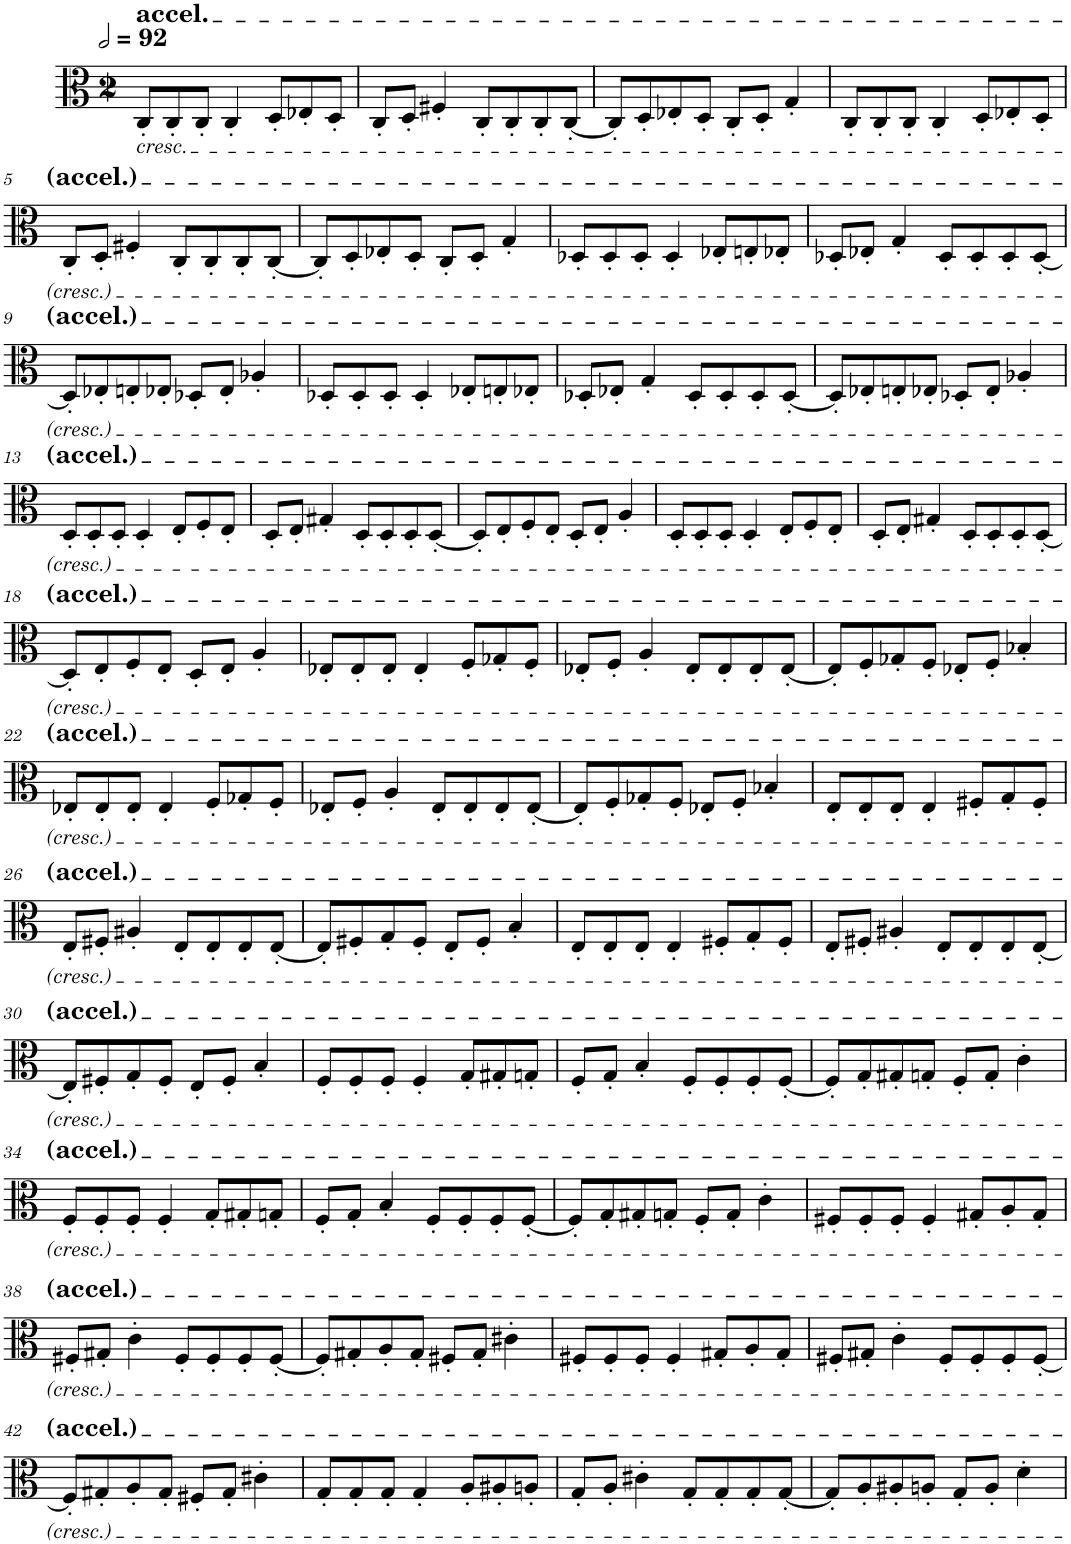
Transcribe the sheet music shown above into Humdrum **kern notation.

**kern
*part1
*staff1
*I"Viola
*I'Vla.
*clefC3
*k[]
*M2/2
*MM184
=1
!LO:TX:b:i:t=cresc.
!LO:TX:a:t=accel.
8C'/L
8C'/
8C'/J
4C'/
8D'/L
8E-X'/
8D'/J
=2
8C'/L
8D'/J
4F#X'/
8C'/L
8C'/
8C'/
[8C'/J
=3
8C'/L]
8D'/
8E-X'/
8D'/J
8C'/L
8D'/J
4G'/
=4
8C'/L
8C'/
8C'/J
4C'/
8D'/L
8E-X'/
8D'/J
!!LO:LB:g=z
=5
8C'/L
8D'/J
4F#X'/
8C'/L
8C'/
8C'/
[8C'/J
=6
8C'/L]
8D'/
8E-X'/
8D'/J
8C'/L
8D'/J
4G'/
=7
8D-X'/L
8D-'/
8D-'/J
4D-'/
8E-X'/L
8En'/
8E-X'/J
=8
8D-X'/L
8E-X'/J
4G'/
8D-'/L
8D-'/
8D-'/
[8D-'/J
!!LO:LB:g=z
=9
8D-'/L]
8E-X'/
8En'/
8E-X'/J
8D-X'/L
8E-'/J
4A-X'/
=10
8D-X'/L
8D-'/
8D-'/J
4D-'/
8E-X'/L
8En'/
8E-X'/J
=11
8D-X'/L
8E-X'/J
4G'/
8D-'/L
8D-'/
8D-'/
[8D-'/J
=12
8D-'/L]
8E-X'/
8En'/
8E-X'/J
8D-X'/L
8E-'/J
4A-X'/
!!LO:LB:g=z
=13
8D'/L
8D'/
8D'/J
4D'/
8E'/L
8F'/
8E'/J
=14
8D'/L
8E'/J
4G#X'/
8D'/L
8D'/
8D'/
[8D'/J
=15
8D'/L]
8E'/
8F'/
8E'/J
8D'/L
8E'/J
4A'/
=16
8D'/L
8D'/
8D'/J
4D'/
8E'/L
8F'/
8E'/J
=17
8D'/L
8E'/J
4G#X'/
8D'/L
8D'/
8D'/
[8D'/J
!!LO:LB:g=z
=18
8D'/L]
8E'/
8F'/
8E'/J
8D'/L
8E'/J
4A'/
=19
8E-X'/L
8E-'/
8E-'/J
4E-'/
8F'/L
8G-X'/
8F'/J
=20
8E-X'/L
8F'/J
4A'/
8E-'/L
8E-'/
8E-'/
[8E-'/J
=21
8E-'/L]
8F'/
8G-X'/
8F'/J
8E-X'/L
8F'/J
4B-X'/
!!LO:LB:g=z
=22
8E-X'/L
8E-'/
8E-'/J
4E-'/
8F'/L
8G-X'/
8F'/J
=23
8E-X'/L
8F'/J
4A'/
8E-'/L
8E-'/
8E-'/
[8E-'/J
=24
8E-'/L]
8F'/
8G-X'/
8F'/J
8E-X'/L
8F'/J
4B-X'/
=25
8E'/L
8E'/
8E'/J
4E'/
8F#X'/L
8G'/
8F#'/J
!!LO:LB:g=z
=26
8E'/L
8F#X'/J
4A#X'/
8E'/L
8E'/
8E'/
[8E'/J
=27
8E'/L]
8F#X'/
8G'/
8F#'/J
8E'/L
8F#'/J
4B'/
=28
8E'/L
8E'/
8E'/J
4E'/
8F#X'/L
8G'/
8F#'/J
=29
8E'/L
8F#X'/J
4A#X'/
8E'/L
8E'/
8E'/
[8E'/J
!!LO:LB:g=z
=30
8E'/L]
8F#X'/
8G'/
8F#'/J
8E'/L
8F#'/J
4B'/
=31
8F'/L
8F'/
8F'/J
4F'/
8G'/L
8G#X'/
8Gn'/J
=32
8F'/L
8G'/J
4B'/
8F'/L
8F'/
8F'/
[8F'/J
=33
8F'/L]
8G'/
8G#X'/
8Gn'/J
8F'/L
8G'/J
4c'\
!!LO:LB:g=z
=34
8F'/L
8F'/
8F'/J
4F'/
8G'/L
8G#X'/
8Gn'/J
=35
8F'/L
8G'/J
4B'/
8F'/L
8F'/
8F'/
[8F'/J
=36
8F'/L]
8G'/
8G#X'/
8Gn'/J
8F'/L
8G'/J
4c'\
=37
8F#X'/L
8F#'/
8F#'/J
4F#'/
8G#X'/L
8A'/
8G#'/J
!!LO:LB:g=z
=38
8F#X'/L
8G#X'/J
4c'\
8F#'/L
8F#'/
8F#'/
[8F#'/J
=39
8F#'/L]
8G#X'/
8A'/
8G#'/J
8F#X'/L
8G#'/J
4c#X'\
=40
8F#X'/L
8F#'/
8F#'/J
4F#'/
8G#X'/L
8A'/
8G#'/J
=41
8F#X'/L
8G#X'/J
4c'\
8F#'/L
8F#'/
8F#'/
[8F#'/J
!!LO:LB:g=z
=42
8F#'/L]
8G#X'/
8A'/
8G#'/J
8F#X'/L
8G#'/J
4c#X'\
=43
8G'/L
8G'/
8G'/J
4G'/
8A'/L
8A#X'/
8An'/J
=44
8G'/L
8A'/J
4c#X'\
8G'/L
8G'/
8G'/
[8G'/J
=45
8G'/L]
8A'/
8A#X'/
8An'/J
8G'/L
8A'/J
4d'\
=
*-
